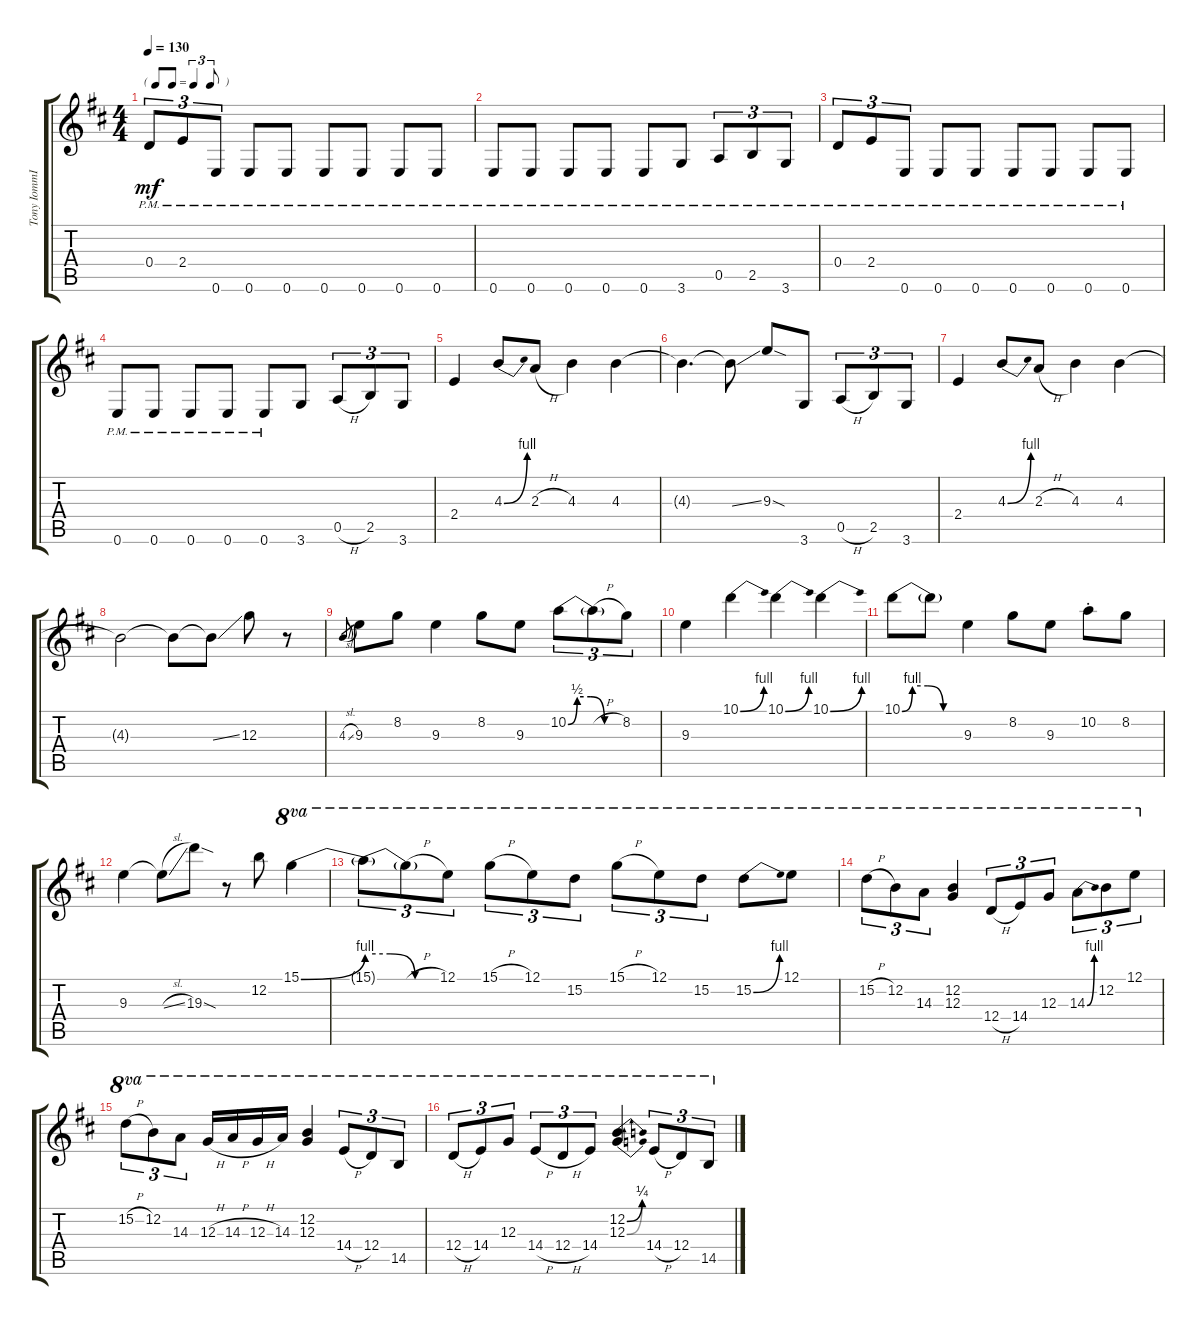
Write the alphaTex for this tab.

\track ("Tony IommI Distortion (Rhythm II)" "Tony IommI") {instrument overdrivenguitar}
\staff {score tabs}
\tuning (E4 B3 G3 D3 A2 E2) {hide}
\ts (4 4)
\tf triplet8th
\tempo 130
\clef g2
\ks d
0.4{pm}.8{tu (3 2) dy mf} 2.4{pm}.8{tu (3 2)} 0.6{pm}.8{tu (3 2)} 0.6{pm}.8 0.6{pm}.8 0.6{pm}.8 0.6{pm}.8 0.6{pm}.8 0.6{pm}.8 |
0.6{pm}.8 0.6{pm}.8 0.6{pm}.8 0.6{pm}.8 0.6{pm}.8 3.6{pm}.8 0.5{pm}.8{tu (3 2)} 2.5{pm}.8{tu (3 2)} 3.6{pm}.8{tu (3 2)} |
0.4{pm}.8{tu (3 2)} 2.4{pm}.8{tu (3 2)} 0.6{pm}.8{tu (3 2)} 0.6{pm}.8 0.6{pm}.8 0.6{pm}.8 0.6{pm}.8 0.6{pm}.8 0.6{pm}.8 |
0.6{pm}.8 0.6{pm}.8 0.6{pm}.8 0.6{pm}.8 0.6{pm}.8 3.6.8 0.5{h}.8{tu (3 2)} 2.5.8{tu (3 2)} 3.6.8{tu (3 2)} |
2.4.4 4.3{be (bend 0 0 60 4)}.8 2.3{h}.8 4.3.4 4.3.4 |
4.3{t}.4{d} 4.3{ss t}.8 9.3{sod}.8 3.6.8 0.5{h}.8{tu (3 2)} 2.5.8{tu (3 2)} 3.6.8{tu (3 2)} |
2.4.4 4.3{be (bend 0 0 60 4)}.8 2.3{h}.8 4.3.4 4.3.4 |
4.3{t}.2 4.3{t}.8 4.3{ss t}.8 12.3.8 r.8 |
4.3{sl}.8{gr} 9.3.8 8.2.8 9.3.4 8.2.8 9.3.8 10.2{be (custom 0 0 10 2 25 2 40 0 60 0)}.8{tu (3 2)} 10.2{h t}.8{tu (3 2)} 8.2.8{tu (3 2)} |
9.3.4 10.1{be (bend 0 0 60 4)}.4 10.1{be (bend 0 0 60 4)}.4 10.1{be (bend 0 0 60 4)}.4 |
10.1{be (custom 0 0 10 4 25 4 40 0 60 0)}.8 10.1{t}.8 9.3.4 8.2.8 9.3.8 10.2{st}.8 8.2.8 |
9.3.4 9.3{sl t}.8 19.3{sod}.8 r.8 12.2.8 15.1{be (bend 0 0 60 4)}.4{ot 8va} |
15.1{be (custom 0 4 20 4 40 0 60 0) t}.8{tu (3 2) ot 8va} 15.1{h t}.8{tu (3 2) ot 8va} 12.1.8{tu (3 2) ot 8va} 15.1{h}.8{tu (3 2) ot 8va} 12.1.8{tu (3 2) ot 8va} 15.2.8{tu (3 2) ot 8va} 15.1{h}.8{tu (3 2) ot 8va} 12.1.8{tu (3 2) ot 8va} 15.2.8{tu (3 2) ot 8va} 15.2{be (bend 0 0 60 4)}.8{ot 8va} 12.1.8{ot 8va} |
15.2{h}.8{tu (3 2) ot 8va} 12.2.8{tu (3 2) ot 8va} 14.3.8{tu (3 2) ot 8va} (12.2 12.3).4{ot 8va} 12.4{h}.8{tu (3 2) ot 8va} 14.4.8{tu (3 2) ot 8va} 12.3.8{tu (3 2) ot 8va} 14.3{be (bend 0 0 60 4)}.8{tu (3 2) ot 8va} 12.2.8{tu (3 2) ot 8va} 12.1.8{tu (3 2) ot 8va} |
15.2{h}.8{tu (3 2) ot 8va} 12.2.8{tu (3 2) ot 8va} 14.3.8{tu (3 2) ot 8va} 12.3{h}.16{ot 8va} 14.3{h}.16{ot 8va} 12.3{h}.16{ot 8va} 14.3.16{ot 8va} (12.2 12.3).4{ot 8va} 14.4{h}.8{tu (3 2) ot 8va} 12.4.8{tu (3 2) ot 8va} 14.5.8{tu (3 2) ot 8va} |
12.4{h}.8{tu (3 2) ot 8va} 14.4.8{tu (3 2) ot 8va} 12.3.8{tu (3 2) ot 8va} 14.4{h}.8{tu (3 2) ot 8va} 12.4{h}.8{tu (3 2) ot 8va} 14.4.8{tu (3 2) ot 8va} (12.2{be (bend 0 0 60 1)} 12.3{be (bend 0 0 60 1)}).4{ot 8va} 14.4{h}.8{tu (3 2) ot 8va} 12.4.8{tu (3 2) ot 8va} 14.5.8{tu (3 2) ot 8va}
